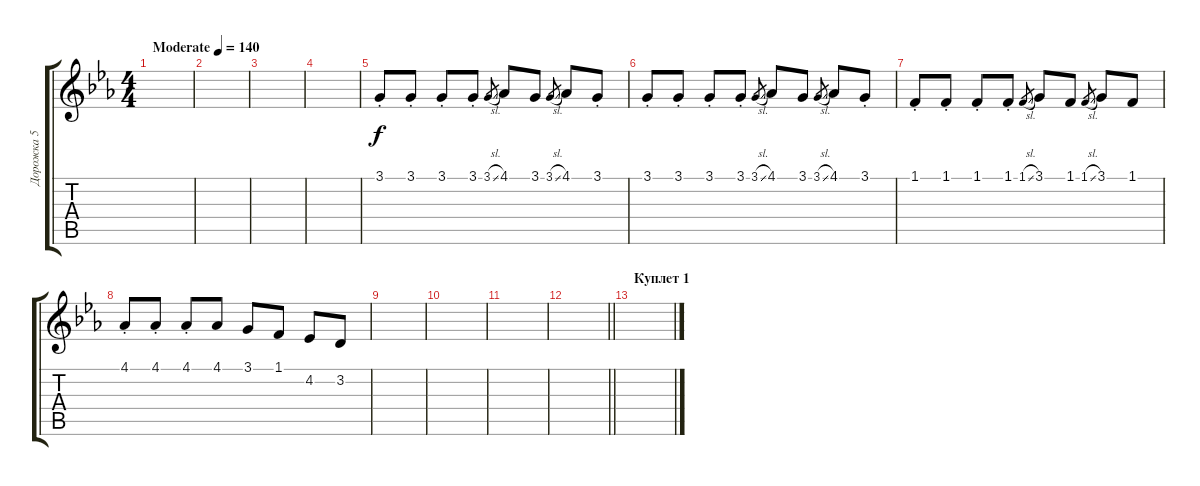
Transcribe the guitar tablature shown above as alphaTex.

\track ("Дорожка 5" "Дорожка 5") {instrument tuba}
\staff {score tabs}
\tuning (E4 B3 G3 D3 A2 E2) {hide}
\ts (4 4)
\tempo (140 "Moderate")
\clef g2
\ks cminor
|
|
|
|
3.1{st}.8 3.1{st}.8 3.1{st}.8 3.1{st}.8 3.1{sl}.8{gr} 4.1.8 3.1.8 3.1{sl}.8{gr} 4.1.8 3.1{st}.8 |
3.1{st}.8 3.1{st}.8 3.1{st}.8 3.1{st}.8 3.1{sl}.8{gr} 4.1.8 3.1.8 3.1{sl}.8{gr} 4.1.8 3.1{st}.8 |
1.1{st}.8 1.1{st}.8 1.1{st}.8 1.1{st}.8 1.1{sl}.8{gr} 3.1.8 1.1.8 1.1{sl}.8{gr} 3.1.8 1.1.8 |
4.1{st}.8 4.1{st}.8 4.1{st}.8 4.1.8 3.1.8 1.1.8 4.2.8 3.2.8 |
|
|
|
\barLineRight lightlight
|
\section ("" "Куплет 1")
